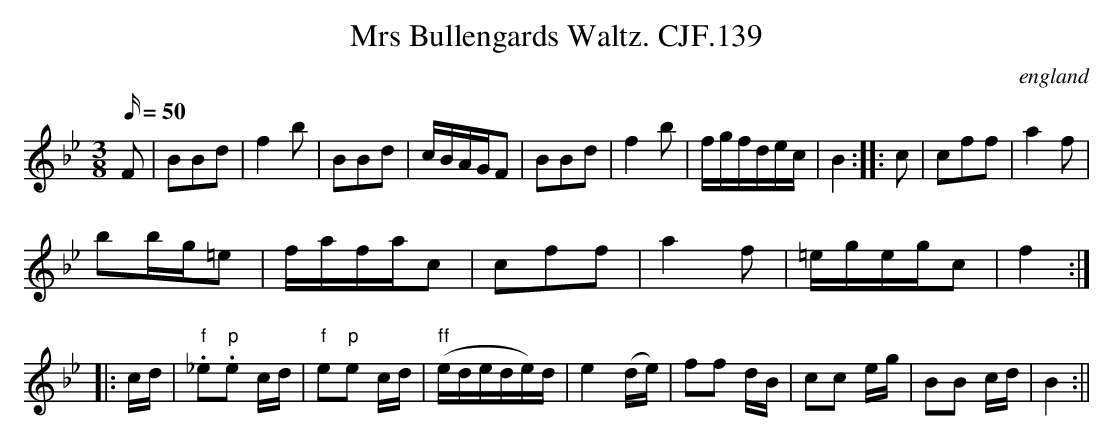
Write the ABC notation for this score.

X:1
T:Mrs Bullengards Waltz. CJF.139
O:england
M:3/8
L:1/16
Q:50
K:Bb
F2|B2B2d2|f4b2|B2B2d2|cBAGF2|B2B2d2|f4b2|\
fgfdec|B4:||:c2|c2f2f2|a4f2|
b2bg=e2|fafac2|c2f2f2|a4f2|=egegc2|f4:||:cd|\
"f"._e2"p".e2 cd|"f"e2"p"e2 cd|"ff"(edede)d|\
e4(de)|f2f2 dB|c2c2 eg|B2B2 cd|B4:||
